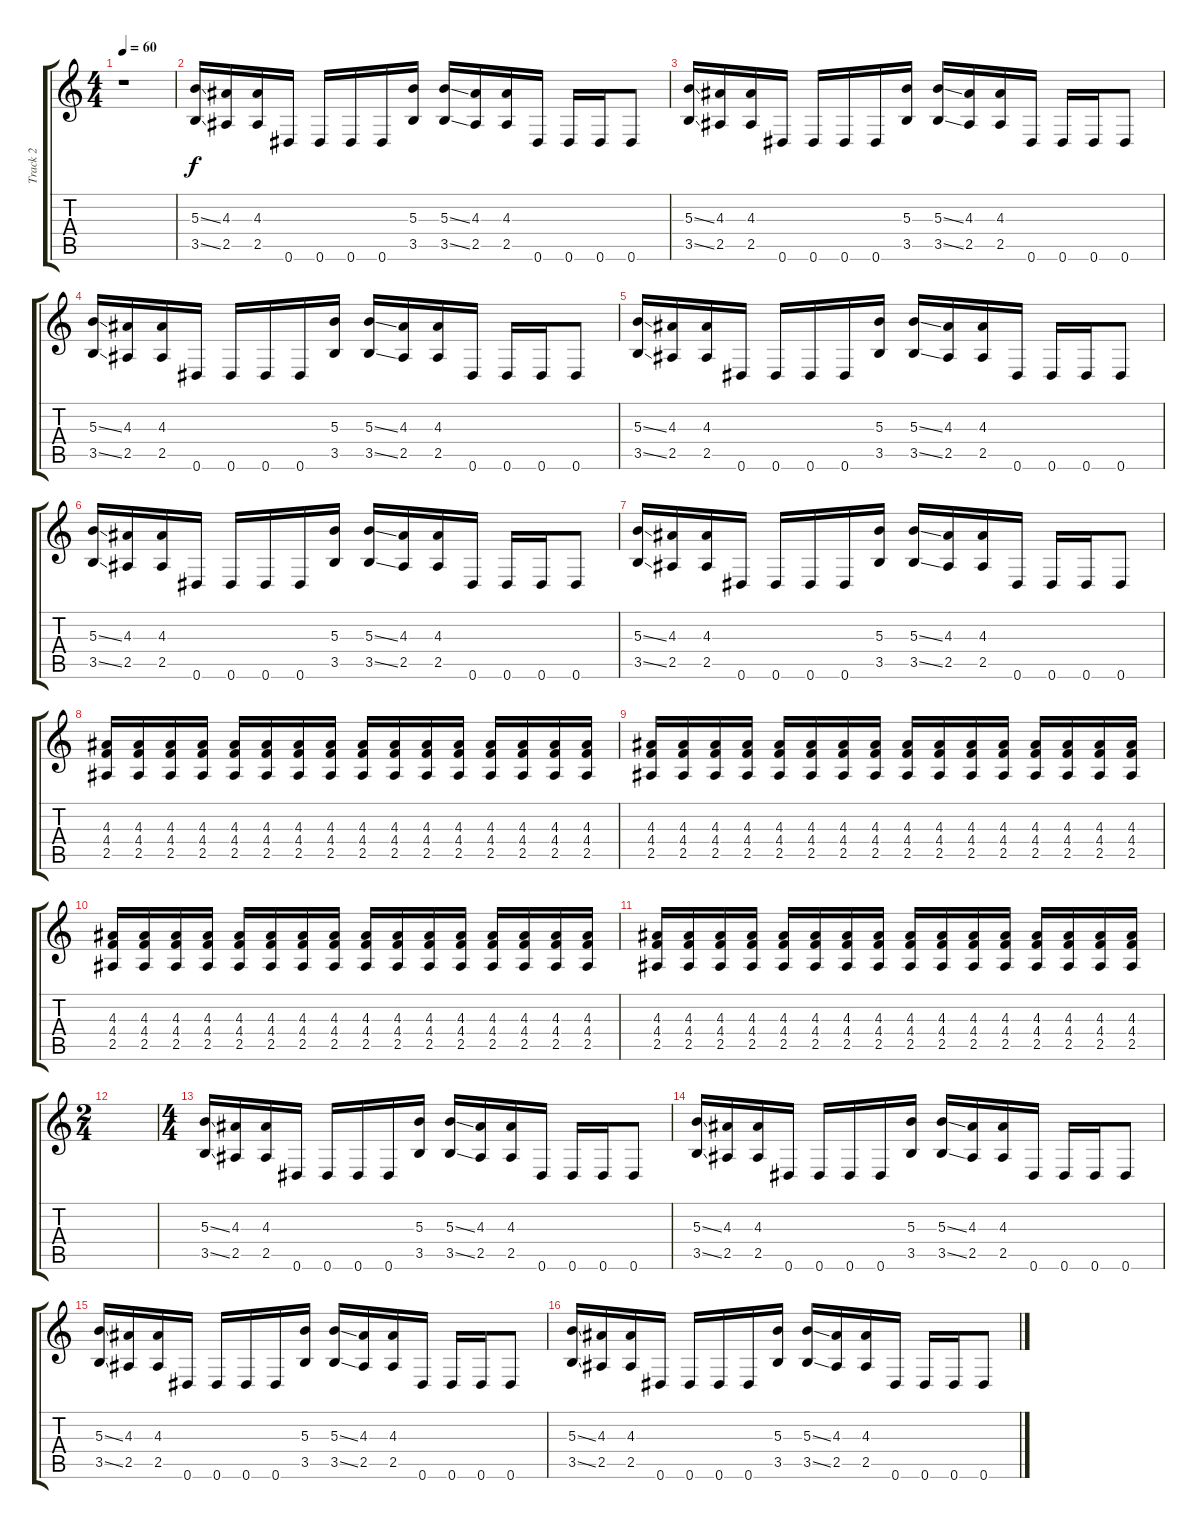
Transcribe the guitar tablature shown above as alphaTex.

\track ("Track 2" "Track 2") {instrument distortionguitar}
\staff {score tabs}
\tuning (Eb4 Bb3 Gb3 Db3 Ab2 Eb2) {hide}
\ts (4 4)
\tempo 60
\clef g2
\ks c
r.1{dy f instrument distortionguitar} |
(5.3{ss} 3.5{ss}).16 (4.3 2.5).16 (4.3 2.5).16 0.6.16 0.6.16 0.6.16 0.6.16 (5.3 3.5).16 (5.3{ss} 3.5{ss}).16 (4.3 2.5).16 (4.3 2.5).16 0.6.16 0.6.16 0.6.16 0.6.8 |
(5.3{ss} 3.5{ss}).16 (4.3 2.5).16 (4.3 2.5).16 0.6.16 0.6.16 0.6.16 0.6.16 (5.3 3.5).16 (5.3{ss} 3.5{ss}).16 (4.3 2.5).16 (4.3 2.5).16 0.6.16 0.6.16 0.6.16 0.6.8 |
(5.3{ss} 3.5{ss}).16 (4.3 2.5).16 (4.3 2.5).16 0.6.16 0.6.16 0.6.16 0.6.16 (5.3 3.5).16 (5.3{ss} 3.5{ss}).16 (4.3 2.5).16 (4.3 2.5).16 0.6.16 0.6.16 0.6.16 0.6.8 |
(5.3{ss} 3.5{ss}).16 (4.3 2.5).16 (4.3 2.5).16 0.6.16 0.6.16 0.6.16 0.6.16 (5.3 3.5).16 (5.3{ss} 3.5{ss}).16 (4.3 2.5).16 (4.3 2.5).16 0.6.16 0.6.16 0.6.16 0.6.8 |
(5.3{ss} 3.5{ss}).16 (4.3 2.5).16 (4.3 2.5).16 0.6.16 0.6.16 0.6.16 0.6.16 (5.3 3.5).16 (5.3{ss} 3.5{ss}).16 (4.3 2.5).16 (4.3 2.5).16 0.6.16 0.6.16 0.6.16 0.6.8 |
(5.3{ss} 3.5{ss}).16 (4.3 2.5).16 (4.3 2.5).16 0.6.16 0.6.16 0.6.16 0.6.16 (5.3 3.5).16 (5.3{ss} 3.5{ss}).16 (4.3 2.5).16 (4.3 2.5).16 0.6.16 0.6.16 0.6.16 0.6.8 |
(4.3 4.4 2.5).16 (4.3 4.4 2.5).16 (4.3 4.4 2.5).16 (4.3 4.4 2.5).16 (4.3 4.4 2.5).16 (4.3 4.4 2.5).16 (4.3 4.4 2.5).16 (4.3 4.4 2.5).16 (4.3 4.4 2.5).16 (4.3 4.4 2.5).16 (4.3 4.4 2.5).16 (4.3 4.4 2.5).16 (4.3 4.4 2.5).16 (4.3 4.4 2.5).16 (4.3 4.4 2.5).16 (4.3 4.4 2.5).16 |
(4.3 4.4 2.5).16 (4.3 4.4 2.5).16 (4.3 4.4 2.5).16 (4.3 4.4 2.5).16 (4.3 4.4 2.5).16 (4.3 4.4 2.5).16 (4.3 4.4 2.5).16 (4.3 4.4 2.5).16 (4.3 4.4 2.5).16 (4.3 4.4 2.5).16 (4.3 4.4 2.5).16 (4.3 4.4 2.5).16 (4.3 4.4 2.5).16 (4.3 4.4 2.5).16 (4.3 4.4 2.5).16 (4.3 4.4 2.5).16 |
(4.3 4.4 2.5).16 (4.3 4.4 2.5).16 (4.3 4.4 2.5).16 (4.3 4.4 2.5).16 (4.3 4.4 2.5).16 (4.3 4.4 2.5).16 (4.3 4.4 2.5).16 (4.3 4.4 2.5).16 (4.3 4.4 2.5).16 (4.3 4.4 2.5).16 (4.3 4.4 2.5).16 (4.3 4.4 2.5).16 (4.3 4.4 2.5).16 (4.3 4.4 2.5).16 (4.3 4.4 2.5).16 (4.3 4.4 2.5).16 |
(4.3 4.4 2.5).16 (4.3 4.4 2.5).16 (4.3 4.4 2.5).16 (4.3 4.4 2.5).16 (4.3 4.4 2.5).16 (4.3 4.4 2.5).16 (4.3 4.4 2.5).16 (4.3 4.4 2.5).16 (4.3 4.4 2.5).16 (4.3 4.4 2.5).16 (4.3 4.4 2.5).16 (4.3 4.4 2.5).16 (4.3 4.4 2.5).16 (4.3 4.4 2.5).16 (4.3 4.4 2.5).16 (4.3 4.4 2.5).16 |
\ts (2 4)
|
\ts (4 4)
(5.3{ss} 3.5{ss}).16 (4.3 2.5).16 (4.3 2.5).16 0.6.16 0.6.16 0.6.16 0.6.16 (5.3 3.5).16 (5.3{ss} 3.5{ss}).16 (4.3 2.5).16 (4.3 2.5).16 0.6.16 0.6.16 0.6.16 0.6.8 |
(5.3{ss} 3.5{ss}).16 (4.3 2.5).16 (4.3 2.5).16 0.6.16 0.6.16 0.6.16 0.6.16 (5.3 3.5).16 (5.3{ss} 3.5{ss}).16 (4.3 2.5).16 (4.3 2.5).16 0.6.16 0.6.16 0.6.16 0.6.8 |
(5.3{ss} 3.5{ss}).16 (4.3 2.5).16 (4.3 2.5).16 0.6.16 0.6.16 0.6.16 0.6.16 (5.3 3.5).16 (5.3{ss} 3.5{ss}).16 (4.3 2.5).16 (4.3 2.5).16 0.6.16 0.6.16 0.6.16 0.6.8 |
(5.3{ss} 3.5{ss}).16 (4.3 2.5).16 (4.3 2.5).16 0.6.16 0.6.16 0.6.16 0.6.16 (5.3 3.5).16 (5.3{ss} 3.5{ss}).16 (4.3 2.5).16 (4.3 2.5).16 0.6.16 0.6.16 0.6.16 0.6.8
